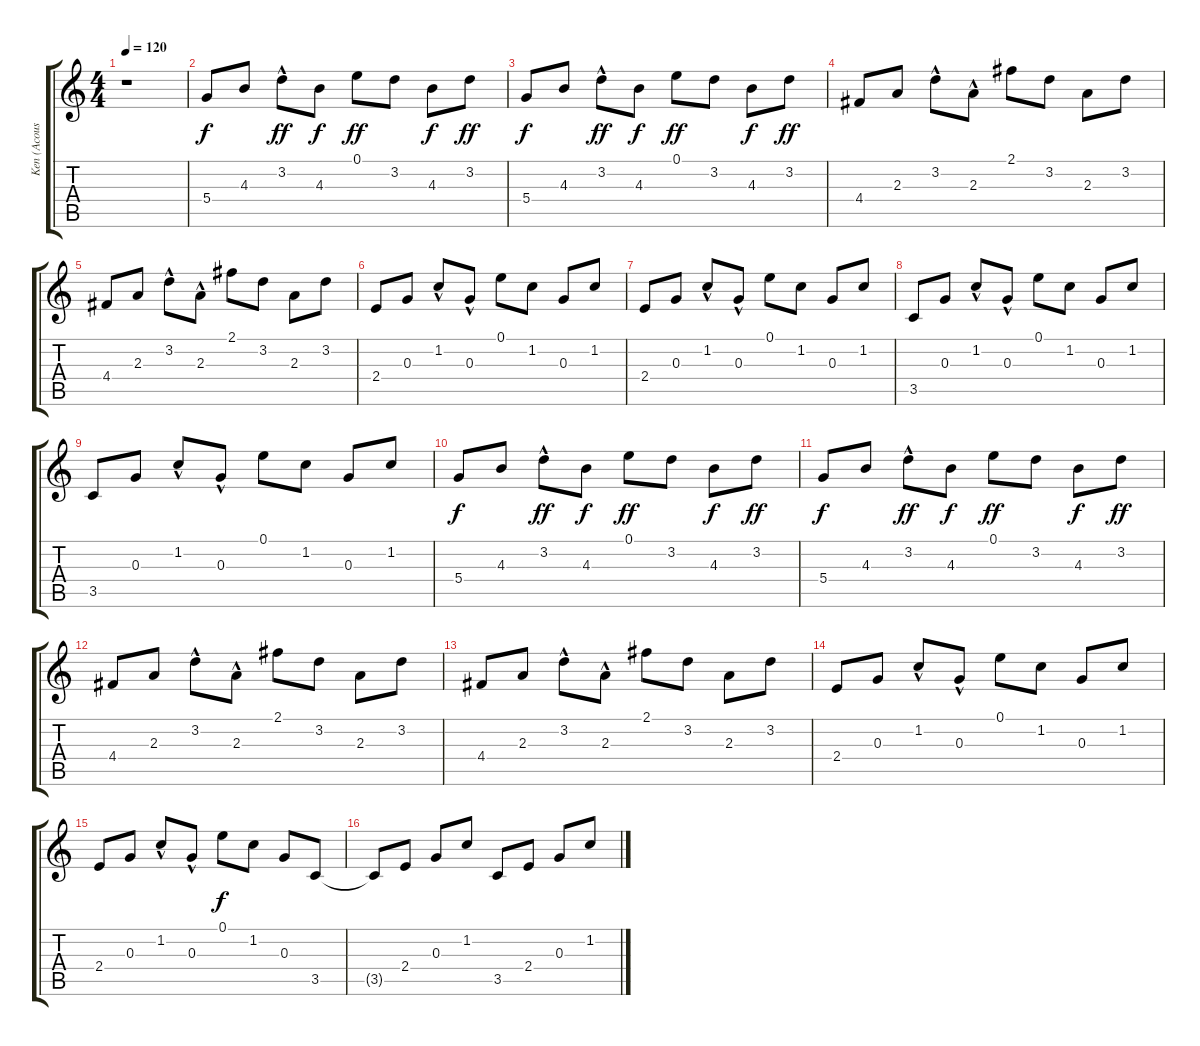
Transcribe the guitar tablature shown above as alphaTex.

\track ("Ken (Acoustic)" "Ken (Acous") {instrument acousticguitarsteel}
\staff {score tabs}
\tuning (E4 B3 G3 D3 A2 E2) {hide}
\ts (4 4)
\tempo 120
\clef g2
\ks c
r.1{dy ff} |
5.4.8{dy f volume 12 balance 12 instrument acousticguitarnylon} 4.3.8 3.2{hac}.8{dy ff} 4.3.8{dy f} 0.1.8{dy ff} 3.2.8 4.3.8{dy f} 3.2.8{dy ff} |
5.4.8{dy f} 4.3.8 3.2{hac}.8{dy ff} 4.3.8{dy f} 0.1.8{dy ff} 3.2.8 4.3.8{dy f} 3.2.8{dy ff} |
4.4.8 2.3.8 3.2{hac}.8 2.3{hac}.8 2.1.8 3.2.8 2.3.8 3.2.8 |
4.4.8 2.3.8 3.2{hac}.8 2.3{hac}.8 2.1.8 3.2.8 2.3.8 3.2.8 |
2.4.8 0.3.8 1.2{hac}.8 0.3{hac}.8 0.1.8 1.2.8 0.3.8 1.2.8 |
2.4.8 0.3.8 1.2{hac}.8 0.3{hac}.8 0.1.8 1.2.8 0.3.8 1.2.8 |
3.5.8 0.3.8 1.2{hac}.8 0.3{hac}.8 0.1.8 1.2.8 0.3.8 1.2.8 |
3.5.8 0.3.8 1.2{hac}.8 0.3{hac}.8 0.1.8 1.2.8 0.3.8 1.2.8 |
5.4.8{dy f} 4.3.8 3.2{hac}.8{dy ff} 4.3.8{dy f} 0.1.8{dy ff} 3.2.8 4.3.8{dy f} 3.2.8{dy ff} |
5.4.8{dy f} 4.3.8 3.2{hac}.8{dy ff} 4.3.8{dy f} 0.1.8{dy ff} 3.2.8 4.3.8{dy f} 3.2.8{dy ff} |
4.4.8 2.3.8 3.2{hac}.8 2.3{hac}.8 2.1.8 3.2.8 2.3.8 3.2.8 |
4.4.8 2.3.8 3.2{hac}.8 2.3{hac}.8 2.1.8 3.2.8 2.3.8 3.2.8 |
2.4.8 0.3.8 1.2{hac}.8 0.3{hac}.8 0.1.8 1.2.8 0.3.8 1.2.8 |
2.4.8 0.3.8 1.2{hac}.8 0.3{hac}.8 0.1.8{dy f} 1.2.8 0.3.8 3.5.8 |
3.5{t}.8 2.4.8 0.3.8 1.2.8 3.5.8 2.4.8 0.3.8 1.2.8
